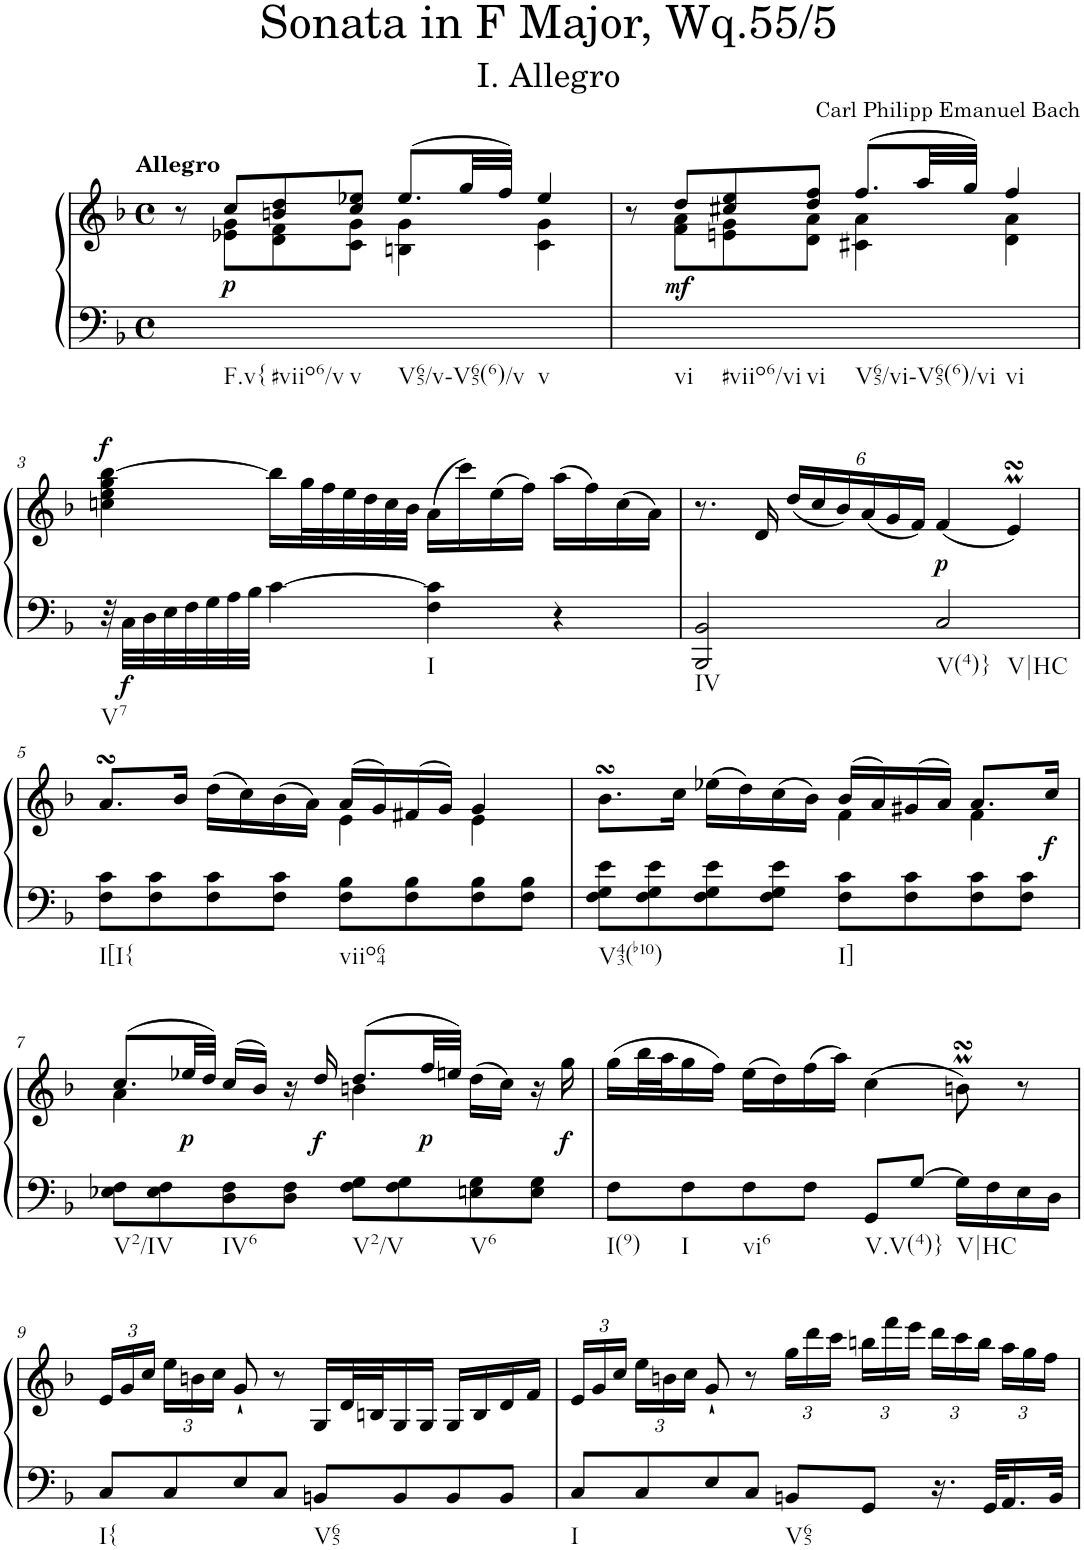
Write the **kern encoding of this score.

**kern	**kern	**dynam
*part1	*part1	*part1
*staff2	*staff1	*staff1/2
*I"Harpsichord	*	*
*I'Hch.	*	*
*clefF4	*clefG2	*
*k[b-]	*k[b-]	*
*F:	*F:	*
*M4/4	*M4/4	*
*met(c)	*met(c)	*
=1	=1	=1
*	*^	*
!	!LO:TX:a:B:t=Allegro	!	!
8ryy	8r	8ryy	.
!LO:TX:b:t=F.v{	!	!	!
!	!	!	!LO:DY:b
8ryy	8cc/L	8e-X\ 8g\L	p
!LO:TX:b:t=#viio6/v	!	!	!
8ryy	8bn/ 8dd/	8d\ 8f\	.
!LO:TX:b:t=v	!	!	!
8ryy	8cc/ 8ee-X/J	8c\ 8g\J	.
!LO:TX:b:t=V65/v-V65(6)/v	!	!	!
!LO:TX:b:t=v	!	!	!
2ryy	(>8.ee-/L	4Bn\ 4g\	.
.	32gg/LL	.	.
.	32ff/JJJ)	.	.
.	4ee-/	4c\ 4g\	.
=2	=2	=2	=2
8ryy	8r	8ryy	.
!LO:TX:b:t=vi	!	!	!
!	!	!	!LO:DY:b
8ryy	8dd/L	8f\ 8a\L	mf
!LO:TX:b:t=#viio6/vi	!	!	!
8ryy	8cc#X/ 8ee/	8en\ 8g\	.
!LO:TX:b:t=vi	!	!	!
8ryy	8dd/ 8ff/J	8d\ 8a\J	.
!LO:TX:b:t=V65/vi-V65(6)/vi	!	!	!
!LO:TX:b:t=vi	!	!	!
2ryy	(>8.ff/L	4c#X\ 4a\	.
.	32aa/LL	.	.
.	32gg/JJJ)	.	.
.	4ff/	4d\ 4a\	.
!!LO:LB:g=z
=3	=3	=3	=3
!LO:TX:b:t=V7	!	!	!
!	!	!	!LO:DY:a
*	*v	*v	*
32r	4ccn\ 4ee\ 4gg\ [4bb-\	f
!	!	!LO:DY:b=2
32C\LLL	.	f
32D\	.	.
32E\	.	.
32F\	.	.
32G\	.	.
32A\	.	.
32B-\JJJ	.	.
[4c\	16bb-\LL]	.
.	32gg\L	.
.	32ff\	.
.	32ee\	.
.	32dd\	.
.	32cc\	.
.	32b-\JJJ	.
!LO:TX:b:t=I	!	!
4F\ 4c\]	(>16a\LL	.
.	16ccc\)	.
.	(>16ee\	.
.	16ff\JJ)	.
4r	(>16aa\LL	.
.	16ff\)	.
.	(>16cc\	.
.	16a\JJ)	.
=4	=4	=4
!LO:TX:b:t=IV	!	!
2BBB-/ 2BB-/	8.r	.
.	16d/	.
*	*Xbrackettup	*
.	(<24dd/LL	.
.	24cc/	.
.	24b-/)	.
.	(<24a/	.
.	24g/	.
.	24f/JJ)	.
!LO:TX:b:t=V(4)}	!	!
!LO:TX:b:t=V|HC	!	!
!	!	!LO:DY:b
2C/	(<4f/	p
.	4esSsSm/)	.
!!LO:LB:g=z
=5	=5	=5
*	*^	*
!LO:TX:b:t=I[I{	!	!	!
8F\ 8c\L	8.asSsS/L	2ryy	.
8F\ 8c\	.	.	.
.	16b-/Jk	.	.
8F\ 8c\	(>16dd\LL	.	.
.	16cc\)	.	.
8F\ 8c\J	(>16b-\	.	.
.	16a\JJ)	.	.
!LO:TX:b:t=viio64	!	!	!
8F\ 8B-\L	(>16a/LL	4e\	.
.	16g/)	.	.
8F\ 8B-\	(>16f#X/	.	.
.	16g/JJ)	.	.
8F\ 8B-\	4g/	4e\	.
8F\ 8B-\J	.	.	.
=6	=6	=6	=6
!LO:TX:b:t=V43(b10)	!	!	!
8F\ 8G\ 8e\L	8.b-sSSs\L	2ryy	.
8F\ 8G\ 8e\	.	.	.
.	16cc\Jk	.	.
8F\ 8G\ 8e\	(>16ee-X\LL	.	.
.	16dd\)	.	.
8F\ 8G\ 8e\J	(>16cc\	.	.
.	16b-\JJ)	.	.
!LO:TX:b:t=I]	!	!	!
8F\ 8c\L	(>16b-/LL	4f\	.
.	16a/)	.	.
8F\ 8c\	(>16g#X/	.	.
.	16a/JJ)	.	.
8F\ 8c\	8.a/L	4f\	.
8F\ 8c\J	.	.	.
!	!	!	!LO:DY:b
.	16cc/Jk	.	f
!!LO:LB:g=z	!!
=7	=7	=7	=7
!LO:TX:b:t=V2/IV	!	!	!
8E-X\ 8F\L	(>8.cc/L	4a\	.
8E-\ 8F\	.	.	.
!	!	!	!LO:DY:b
.	32ee-X/LL	.	p
.	32dd/JJJ)	.	.
!LO:TX:b:t=IV6	!	!	!
8D\ 8F\	(>16cc/LL	4ryy	.
.	16b-/JJ)	.	.
8D\ 8F\J	16r	.	.
!	!	!	!LO:DY:b
.	16dd/	.	f
!LO:TX:b:t=V2/V	!	!	!
8F\ 8G\L	(>8.dd/L	4bn\	.
8F\ 8G\	.	.	.
!	!	!	!LO:DY:b
.	32ff/LL	.	p
.	32een/JJJ)	.	.
!LO:TX:b:t=V6	!	!	!
8En\ 8G\	(>16dd\LL	4ryy	.
.	16cc\JJ)	.	.
8E\ 8G\J	16r	.	.
!	!	!	!LO:DY:b
.	16gg\	.	f
*	*v	*v	*
=8	=8	=8
!LO:TX:b:t=I(9)	!	!
8F\L	(>16gg\LL	.
.	32bb-\L	.
.	32aa\J	.
!LO:TX:b:t=I	!	!
8F\	16gg\	.
.	16ff\JJ)	.
!LO:TX:b:t=vi6	!	!
8F\	(>16ee\LL	.
.	16dd\)	.
8F\J	(>16ff\	.
.	16aa\JJ)	.
!LO:TX:b:t=V.V(4)}	!	!
8GG/L	(>4cc\	.
[8G/J	.	.
!LO:TX:b:t=V|HC	!	!
16G\LL]	8bnsSsSm\)	.
16F\	.	.
16E\	8r	.
16D\JJ	.	.
!!LO:LB:g=z
=9	=9	=9
!LO:TX:b:t=I{	!	!
8C/L	24e/LL	.
.	24g/	.
.	24cc/JJ	.
8C/	24ee\LL	.
.	24bn\	.
.	24cc\JJ	.
8E/	8g`/	.
8C/J	8r	.
!LO:TX:b:t=V65	!	!
8BBn/L	16G/LL	.
.	32d/L	.
.	32Bn/J	.
8BB/	16G/	.
.	16G/JJ	.
8BB/	16G/LL	.
.	16B/	.
8BB/J	16d/	.
.	16f/JJ	.
=10	=10	=10
!LO:TX:b:t=I	!	!
8C/L	24e/LL	.
.	24g/	.
.	24cc/JJ	.
8C/	24ee\LL	.
.	24bn\	.
.	24cc\JJ	.
8E/	8g`/	.
8C/J	8r	.
!LO:TX:b:t=V65	!	!
8BBn/L	24gg\LL	.
.	24ddd\	.
.	24ccc\JJ	.
8GG/J	24bbn\LL	.
.	24fff\	.
.	24eee\JJ	.
16.r	24ddd\LL	.
.	24ccc\	.
.	24bb\JJ	.
32GG/KLL	.	.
16.AA/	24aa\LL	.
.	24gg\	.
.	24ff\JJ	.
32BB/JJk	.	.
=	=	=
*-	*-	*-
